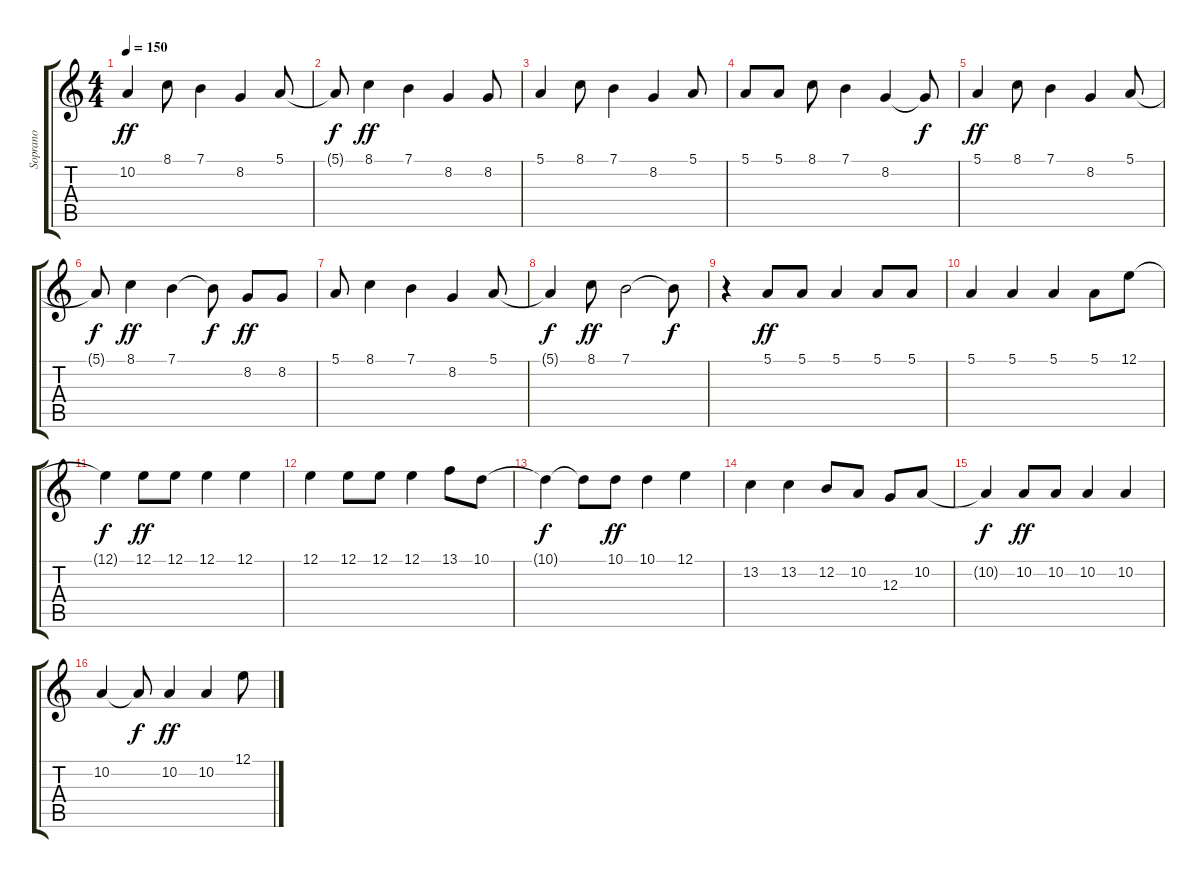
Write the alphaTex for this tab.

\track ("Soprano" "Soprano") {instrument choiraahs}
\staff {score tabs}
\tuning (E4 B3 G3 D3 A2 E2) {hide}
\ts (4 4)
\tempo 150
\clef g2
\ks c
10.2.4{dy ff} 8.1.8 7.1.4 8.2.4 5.1.8 |
5.1{t}.8{dy f} 8.1.4{dy ff} 7.1.4 8.2.4 8.2.8 |
5.1.4 8.1.8 7.1.4 8.2.4 5.1.8 |
5.1.8 5.1.8 8.1.8 7.1.4 8.2.4 8.2{t}.8{dy f} |
5.1.4{dy ff} 8.1.8 7.1.4 8.2.4 5.1.8 |
5.1{t}.8{dy f} 8.1.4{dy ff} 7.1.4 7.1{t}.8{dy f} 8.2.8{dy ff} 8.2.8 |
5.1.8 8.1.4 7.1.4 8.2.4 5.1.8 |
5.1{t}.4{dy f} 8.1.8{dy ff} 7.1.2 7.1{t}.8{dy f} |
r.4 5.1.8{dy ff} 5.1.8 5.1.4 5.1.8 5.1.8 |
5.1.4 5.1.4 5.1.4 5.1.8 12.1.8 |
12.1{t}.4{dy f} 12.1.8{dy ff} 12.1.8 12.1.4 12.1.4 |
12.1.4 12.1.8 12.1.8 12.1.4 13.1.8 10.1.8 |
10.1{t}.4{dy f} 10.1{t}.8 10.1.8{dy ff} 10.1.4 12.1.4 |
13.2.4 13.2.4 12.2.8 10.2.8 12.3.8 10.2.8 |
10.2{t}.4{dy f} 10.2.8{dy ff} 10.2.8 10.2.4 10.2.4 |
10.2.4 10.2{t}.8{dy f} 10.2.4{dy ff} 10.2.4 12.1.8
